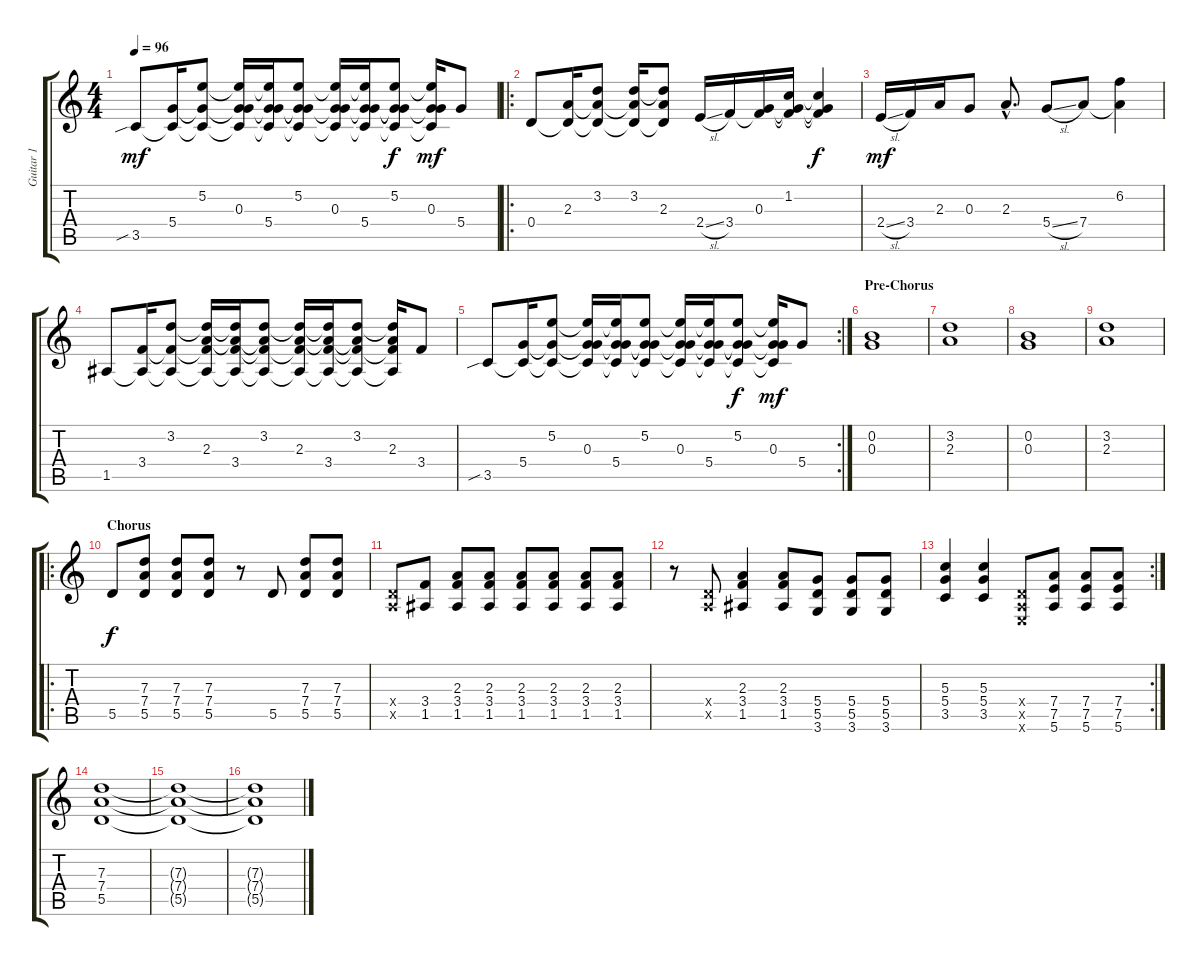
\track ("Guitar 1" "Guitar 1") {instrument acousticguitarsteel}
\staff {score tabs}
\tuning (E4 B3 G3 D3 A2 E2) {hide}
\ts (4 4)
\tempo 96
\clef g2
\ks c
3.5{sib}.8{dy mf} (5.4 3.5{t}).16 (5.2 5.4{t} 3.5{t}).8 (5.2{t} 0.3 5.4{t} 3.5{t}).16 (5.2{t} 0.3{t} 5.4 3.5{t}).16 (5.2 0.3{t} 5.4{t} 3.5{t}).8 (5.2{t} 0.3 5.4{t} 3.5{t}).16 (5.2{t} 0.3{t} 5.4 3.5{t}).16 (5.2 0.3{t} 5.4{t} 3.5{t}).8{dy f} (5.2{t} 0.3 5.4{t} 3.5{t}).16{dy mf} 5.4.8 |
\ro
0.4.8 (2.3 0.4{t}).16 (3.2 2.3{t} 0.4{t}).8 (3.2 2.3{t} 0.4{t}).16 (3.2{t} 2.3 0.4{t}).8 2.4{sl}.16 3.4.16 (0.3 3.4{t}).16 (1.2 0.3{t} 3.4{t}).16 (1.2{t} 0.3{t} 3.4{t}).4{dy f} |
2.4{sl}.16{dy mf} 3.4.16 2.3.16 0.3.8 2.3{hac}.8{d} 5.4{sl}.8 7.4.8 (6.2 7.4{t}).4 |
1.5.8 (3.4 1.5{t}).16 (3.2 3.4{t} 1.5{t}).8 (3.2{t} 2.3 3.4{t} 1.5{t}).16 (3.2{t} 2.3{t} 3.4 1.5{t}).16 (3.2 2.3{t} 3.4{t} 1.5{t}).8 (3.2{t} 2.3 3.4{t} 1.5{t}).16 (3.2{t} 2.3{t} 3.4 1.5{t}).16 (3.2 2.3{t} 3.4{t} 1.5{t}).8 (3.2{t} 2.3 3.4{t} 1.5{t}).16 3.4.8 |
\rc 2
3.5{sib}.8 (5.4 3.5{t}).16 (5.2 5.4{t} 3.5{t}).8 (5.2{t} 0.3 5.4{t} 3.5{t}).16 (5.2{t} 0.3{t} 5.4 3.5{t}).16 (5.2 0.3{t} 5.4{t} 3.5{t}).8 (5.2{t} 0.3 5.4{t} 3.5{t}).16 (5.2{t} 0.3{t} 5.4 3.5{t}).16 (5.2 0.3{t} 5.4{t} 3.5{t}).8{dy f} (5.2{t} 0.3 5.4{t} 3.5{t}).16{dy mf} 5.4.8 |
\section ("" "Pre-Chorus")
(0.2 0.3).1 |
(3.2 2.3).1 |
(0.2 0.3).1 |
(3.2 2.3).1 |
\ro
\section ("" "Chorus")
5.5.8{dy f balance 13 instrument overdrivenguitar} (7.3 7.4 5.5).8 (7.3 7.4 5.5).8 (7.3 7.4 5.5).8 r.8 5.5.8 (7.3 7.4 5.5).8 (7.3 7.4 5.5).8 |
(0.4{x} 0.5{x}).8 (3.4 1.5).8 (2.3 3.4 1.5).8 (2.3 3.4 1.5).8 (2.3 3.4 1.5).8 (2.3 3.4 1.5).8 (2.3 3.4 1.5).8 (2.3 3.4 1.5).8 |
r.8 (0.4{x} 0.5{x}).8 (2.3 3.4 1.5).4 (2.3 3.4 1.5).8 (5.4 5.5 3.6).8 (5.4 5.5 3.6).8 (5.4 5.5 3.6).8 |
\rc 2
(5.3 5.4 3.5).4 (5.3 5.4 3.5).4 (0.4{x} 0.5{x} 0.6{x}).8 (7.4 7.5 5.6).8 (7.4 7.5 5.6).8 (7.4 7.5 5.6).8 |
(7.3 7.4 5.5).1{balance 8} |
(7.3{t} 7.4{t} 5.5{t}).1 |
(7.3{t} 7.4{t} 5.5{t}).1
